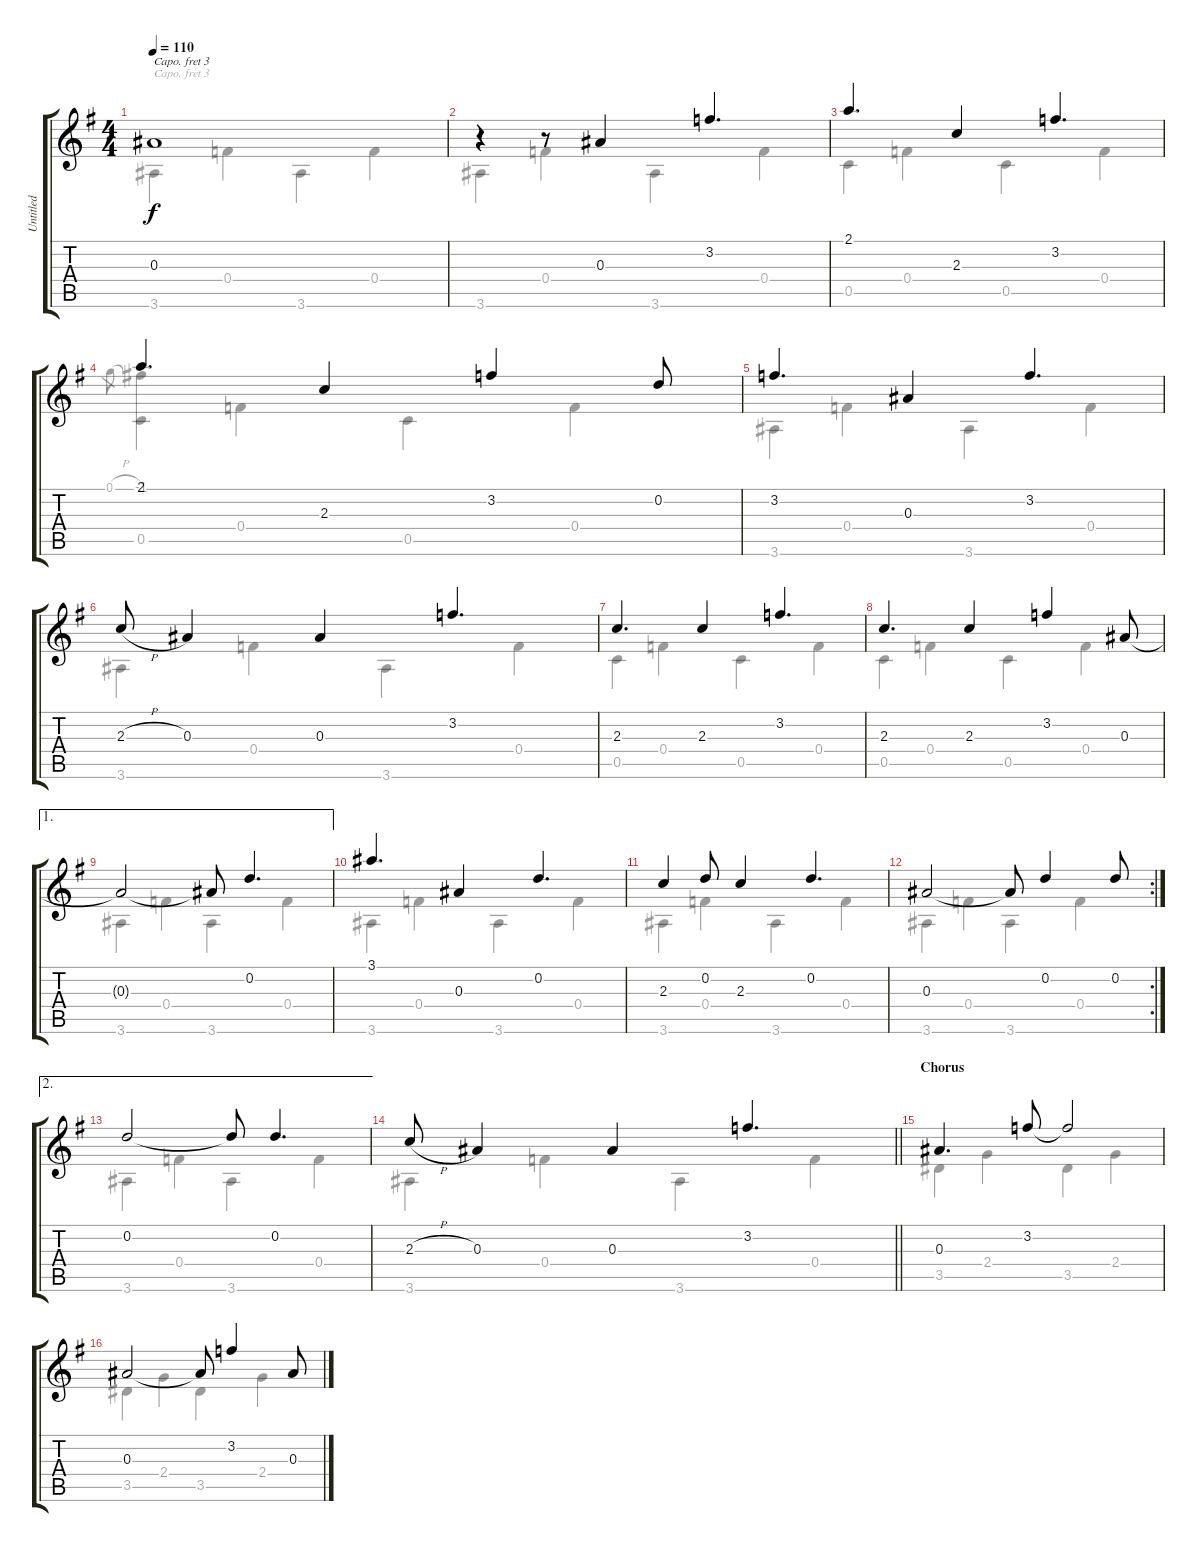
\track ("Untitled" "Untitled") {instrument acousticguitarnylon}
\staff {score tabs}
\capo 3
\tuning (E4 B3 G3 D3 A2 E2) {hide}
\voice
\ts (4 4)
\tempo 110
\clef g2
\ks g
0.3{t}.1{dy f} |
r.4 r.8 0.3.4 3.2.4{d} |
2.1.4{d} 2.3.4 3.2.4{d} |
2.1.4{d} 2.3.4 3.2.4 0.2.8 |
3.2.4{d} 0.3.4 3.2.4{d} |
2.3{h}.8 0.3.4 0.3.4 3.2.4{d} |
2.3.4{d} 2.3.4 3.2.4{d} |
2.3.4{d} 2.3.4 3.2.4 0.3.8 |
\ae 1
0.3{t}.2 0.3{t}.8 0.2.4{d} |
3.1.4{d} 0.3.4 0.2.4{d} |
2.3.4 0.2.8 2.3.4 0.2.4{d} |
\rc 2
0.3.2 0.3{t}.8 0.2.4 0.2.8 |
\ae 2
0.2.2 0.2{t}.8 0.2.4{d} |
\barLineRight lightlight
2.3{h}.8 0.3.4 0.3.4 3.2.4{d} |
\section ("" "Chorus")
0.3.4{d} 3.2.8 3.2{t}.2 |
0.3.2 0.3{t}.8 3.2.4 0.3.8
\voice
\clef g2
\ottava regular
\simile none
\ks g
3.6.4{dy f} 0.4.4 3.6.4 0.4.4 |
3.6.4 0.4.4 3.6.4 0.4.4 |
0.5.4 0.4.4 0.5.4 0.4.4 |
0.1{h}.8{gr} (-1.1 0.5).4 0.4.4 0.5.4 0.4.4 |
3.6.4 0.4.4 3.6.4 0.4.4 |
3.6.4 0.4.4 3.6.4 0.4.4 |
0.5.4 0.4.4 0.5.4 0.4.4 |
0.5.4 0.4.4 0.5.4 0.4.4 |
3.6.4 0.4.4 3.6.4 0.4.4 |
3.6.4 0.4.4 3.6.4 0.4.4 |
3.6.4 0.4.4 3.6.4 0.4.4 |
3.6.4 0.4.4 3.6.4 0.4.4 |
3.6.4 0.4.4 3.6.4 0.4.4 |
\barLineRight lightlight
3.6.4 0.4.4 3.6.4 0.4.4 |
3.5.4 2.4.4 3.5.4 2.4.4 |
3.5.4 2.4.4 3.5.4 2.4.4
